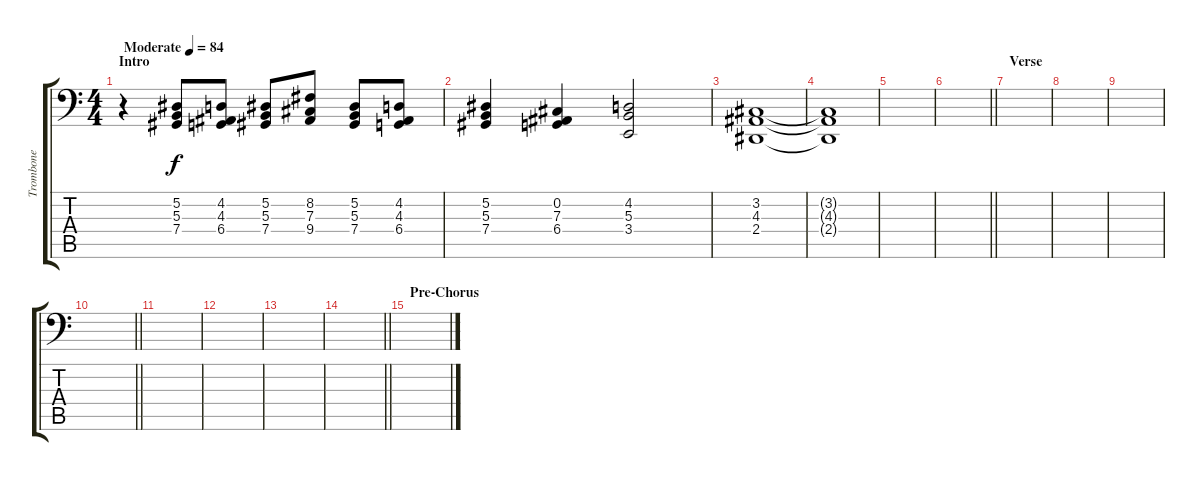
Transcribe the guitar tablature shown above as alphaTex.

\track ("Trombone" "Trombone") {instrument trombone}
\staff {score tabs}
\tuning (Eb3 Bb2 Gb2 Db2 Ab1 Eb1) {hide}
\ts (4 4)
\section ("" "Intro")
\tempo (84 "Moderate")
\clef f4
\ks c
r.4{dy f instrument trombone} (5.2 5.3 7.4).8 (4.2 4.3 6.4).8 (5.2 5.3 7.4).8 (8.2 7.3 9.4).8 (5.2 5.3 7.4).8 (4.2 4.3 6.4).8 |
(5.2 5.3 7.4).4 (0.2 7.3 6.4).4 (4.2 5.3 3.4).2 |
(3.2 4.3 2.4).1{volume 4} |
(3.2{t} 4.3{t} 2.4{t}).1 |
|
\barLineRight lightlight
|
\section ("" "Verse")
|
|
|
\barLineRight lightlight
|
|
|
|
\barLineRight lightlight
|
\section ("" "Pre-Chorus")
